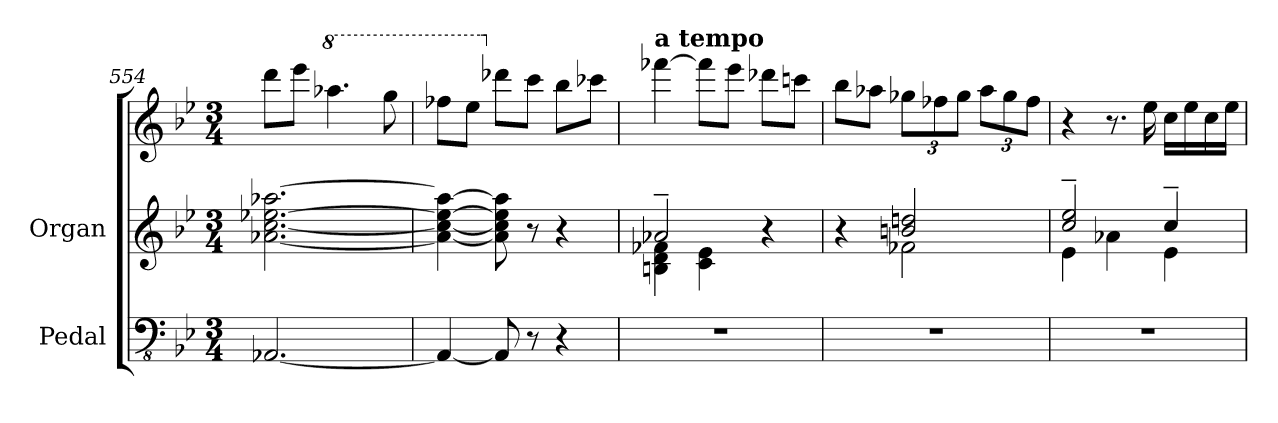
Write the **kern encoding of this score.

**kern	**kern	**kern
*part2	*part1	*part1
*staff3	*staff2	*staff1
*I"Pedal	*I"Organ	*
*clefFv4	*clefG2	*clefG2
*k[b-e-]	*k[b-e-]	*k[b-e-]
*M3/4	*M3/4	*M3/4
=554	=554	=554
[2.AAA-X/	[2.a-X\ [2.cc\ [2.ee-X\ [2.aa-X\	8ddd\L
.	.	8eee-\J
*	*	*8va
.	.	4.aaa-X\
.	.	8ggg\
=555	=555	=555
4AAA-/_	4a-\_ 4cc\_ 4ee-\_ 4aa-\_	8fff-X\L
.	.	8eee-\J
*	*	*X8va
8AAA-/]	8a-\] 8cc\] 8ee-\] 8aa-\]	8ddd-X\L
8r	8r	8ccc\J
4r	4r	8bb-\L
.	.	8ccc-X\J
=556	=556	=556
*	*^	*
!	!	!	!LO:TX:a:B:t=a tempo
2.r	2a-X~/	4Bn\ 4d\ 4f-X\	[4fff-X\
.	.	4c\ 4e-\	8fff-\L]
*	*	*	*MM60
.	.	.	8eee-\J
.	4r	4ryy	8ddd-X\L
.	.	.	8cccn\J
=557	=557	=557	=557
2.r	4r	4ryy	8bb-\L
.	.	.	8aa-X\J
*	*	*	*Xbrackettup
.	2bn/ 2ddn/	2f-X\	12gg-X\L
.	.	.	12ff-X\
.	.	.	12gg-\J
.	.	.	12aa-\L
.	.	.	12gg-\
.	.	.	12ff-\J
!!LO:PB:g=z
=558	=558	=558	=558
2.r	2cc/~ 2ee-/~	4e-\	4r
.	.	4a-X\	8.r
.	.	.	16ee-\
.	4cc~/	4e-\	16cc\LL
.	.	.	16ee-\
.	.	.	16cc\
.	.	.	16ee-\JJ
*	*v	*v	*
=	=	=
*-	*-	*-
